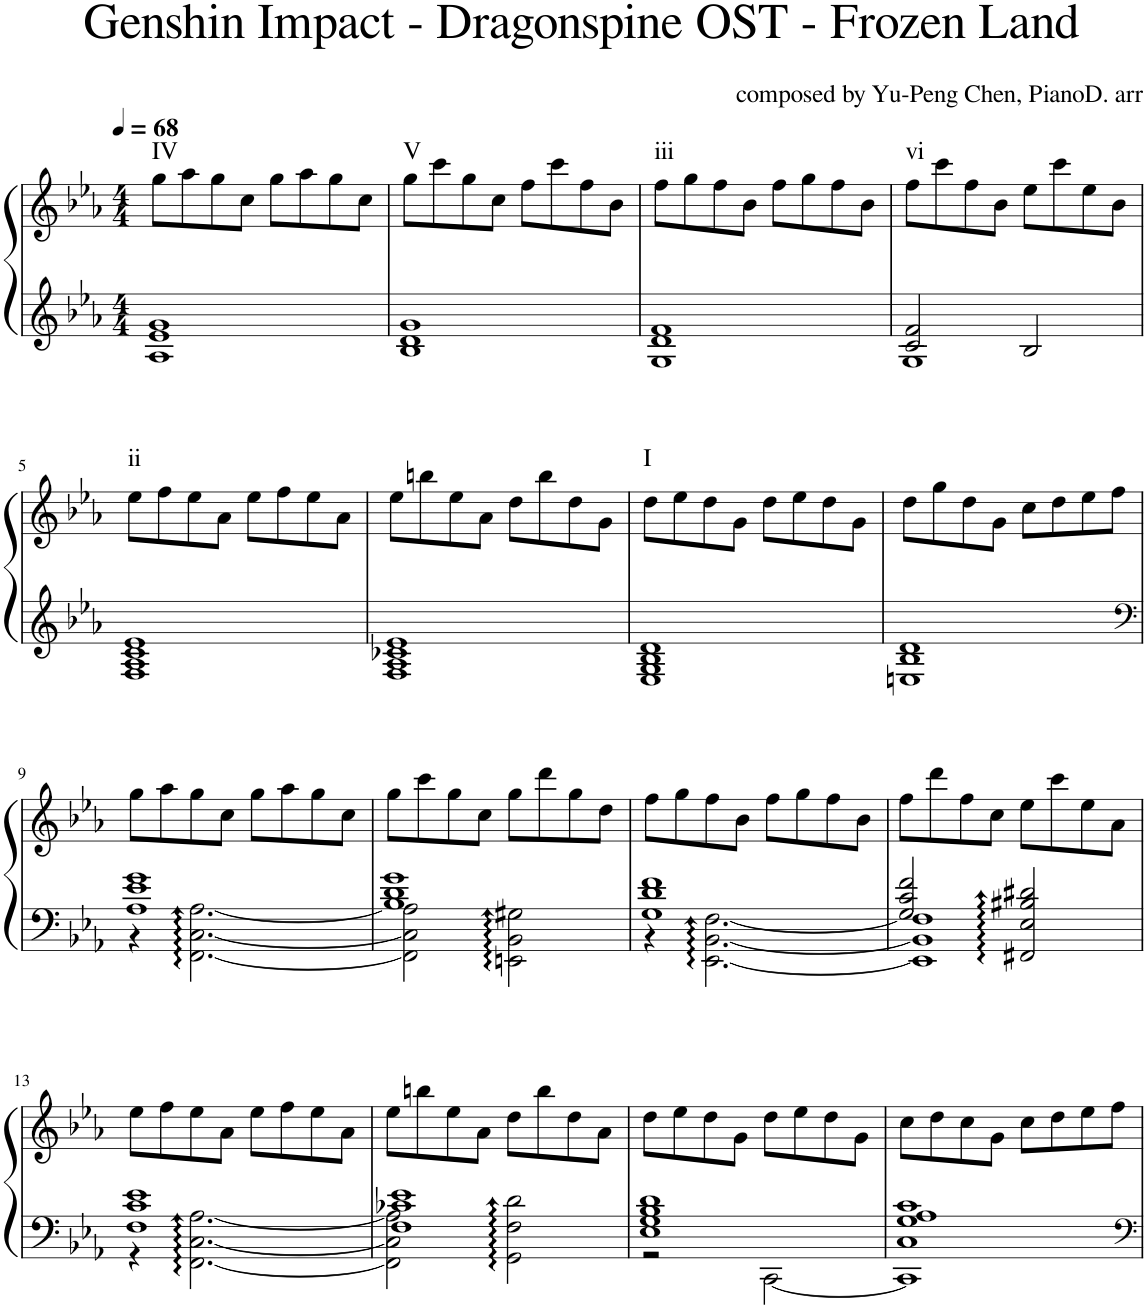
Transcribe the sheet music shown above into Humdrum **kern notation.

**kern	**kern	**harte
*part1	*part1	*part1
*staff2	*staff1	*
*I"Piano	*	*
*I'Pno.	*	*
*clefG2	*clefG2	*
*k[b-e-a-]	*k[b-e-a-]	*
*M4/4	*M4/4	*
*MM68	*MM68	*
=1	=1	=1
!	!	!LO:H:kt=IV
1A- 1e- 1g	8gg\L	N
.	8aa-\	.
.	8gg\	.
.	8cc\J	.
.	8gg\L	.
.	8aa-\	.
.	8gg\	.
.	8cc\J	.
=2	=2	=2
!	!	!LO:H:kt=V
1B- 1d 1g	8gg\L	N
.	8ccc\	.
.	8gg\	.
.	8cc\J	.
.	8ff\L	.
.	8ccc\	.
.	8ff\	.
.	8b-\J	.
=3	=3	=3
!	!	!LO:H:kt=iii
1G 1d 1f	8ff\L	N
.	8gg\	.
.	8ff\	.
.	8b-\J	.
.	8ff\L	.
.	8gg\	.
.	8ff\	.
.	8b-\J	.
=4	=4	=4
*^	*	*
!	!	!	!LO:H:kt=vi
2c/ 2f/	1G	8ff\L	N
.	.	8ccc\	.
.	.	8ff\	.
.	.	8b-\J	.
2B-/	.	8ee-\L	.
.	.	8ccc\	.
.	.	8ee-\	.
.	.	8b-\J	.
*v	*v	*	*
!!LO:LB:g=z
=5	=5	=5
!	!	!LO:H:kt=ii
1F 1A- 1c 1e-	8ee-\L	N
.	8ff\	.
.	8ee-\	.
.	8a-\J	.
.	8ee-\L	.
.	8ff\	.
.	8ee-\	.
.	8a-\J	.
=6	=6	=6
1F 1A- 1c-X 1e-	8ee-\L	.
.	8bbn\	.
.	8ee-\	.
.	8a-\J	.
.	8dd\L	.
.	8bb\	.
.	8dd\	.
.	8g\J	.
=7	=7	=7
!	!	!LO:H:kt=I
1E- 1G 1B- 1d	8dd\L	N
.	8ee-\	.
.	8dd\	.
.	8g\J	.
.	8dd\L	.
.	8ee-\	.
.	8dd\	.
.	8g\J	.
=8	=8	=8
1En 1B- 1d	8dd\L	.
.	8gg\	.
.	8dd\	.
.	8g\J	.
.	8cc\L	.
.	8dd\	.
.	8ee-\	.
.	8ff\J	.
!!LO:LB:g=z
=9	=9	=9
*clefF4	*	*
*^	*	*
1A- 1e- 1g	4r	8gg\L	.
.	.	8aa-\	.
.	[2.FF\ [2.C\ [2.A-\	8gg\	.
.	.	8cc\J	.
.	.	8gg\L	.
.	.	8aa-\	.
.	.	8gg\	.
.	.	8cc\J	.
=10	=10	=10	=10
1B- 1d 1g	2FF\] 2C\] 2A-\]	8gg\L	.
.	.	8ccc\	.
.	.	8gg\	.
.	.	8cc\J	.
.	2EEn\ 2BB-\ 2G#X\	8gg\L	.
.	.	8ddd\	.
.	.	8gg\	.
.	.	8dd\J	.
=11	=11	=11	=11
1G 1d 1f	4r	8ff\L	.
.	.	8gg\	.
.	[2.EE-\ [2.BB-\ [2.F\	8ff\	.
.	.	8b-\J	.
.	.	8ff\L	.
.	.	8gg\	.
.	.	8ff\	.
.	.	8b-\J	.
=12	=12	=12	=12
2G/ 2c/ 2f/	1EE-] 1BB-] 1F]	8ff\L	.
.	.	8ddd\	.
.	.	8ff\	.
.	.	8cc\J	.
2FF#X/ 2E-/ 2B#X/ 2d#X/	.	8ee-\L	.
.	.	8ccc\	.
.	.	8ee-\	.
.	.	8a-\J	.
!!LO:LB:g=z
=13	=13	=13	=13
1F 1c 1e-	4r	8ee-\L	.
.	.	8ff\	.
.	[2.FF\ [2.C\ [2.A-\	8ee-\	.
.	.	8a-\J	.
.	.	8ee-\L	.
.	.	8ff\	.
.	.	8ee-\	.
.	.	8a-\J	.
=14	=14	=14	=14
1F 1c-X 1e-	2FF\] 2C\] 2A-\]	8ee-\L	.
.	.	8bbn\	.
.	.	8ee-\	.
.	.	8a-\J	.
.	2GG\ 2F\ 2d\	8dd\L	.
.	.	8bb\	.
.	.	8dd\	.
.	.	8a-\J	.
=15	=15	=15	=15
1E- 1G 1B- 1d	2r	8dd\L	.
.	.	8ee-\	.
.	.	8dd\	.
.	.	8g\J	.
.	[2CC\	8dd\L	.
.	.	8ee-\	.
.	.	8dd\	.
.	.	8g\J	.
=16	=16	=16	=16
1C 1G 1A- 1c	1CC]	8cc\L	.
.	.	8dd\	.
.	.	8cc\	.
.	.	8g\J	.
.	.	8cc\L	.
.	.	8dd\	.
.	.	8ee-\	.
.	.	8ff\J	.
*v	*v	*	*
=	=	=
*-	*-	*-
